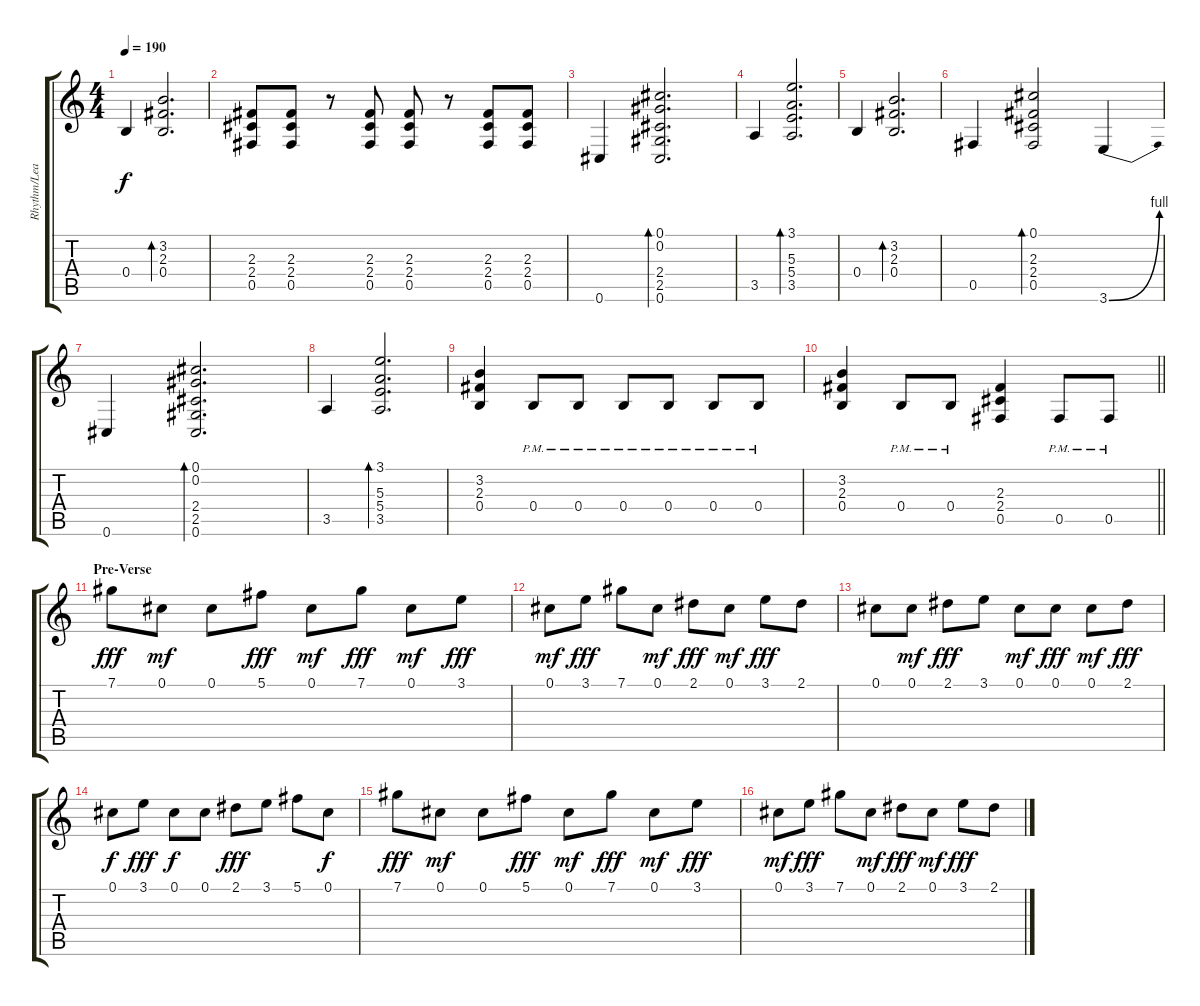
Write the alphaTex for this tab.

\track ("Rhythm/Lead Guitar" "Rhythm/Lea") {instrument distortionguitar}
\staff {score tabs}
\tuning (Db4 Ab3 E3 B2 Gb2 Db2) {hide}
\ts (4 4)
\tempo 190
\clef g2
\ks c
0.4.4{dy f} (3.2 2.3 0.4).2{d bd 480} |
(2.3 2.4 0.5).8 (2.3 2.4 0.5).8 r.8 (2.3 2.4 0.5).8 (2.3 2.4 0.5).8 r.8 (2.3 2.4 0.5).8 (2.3 2.4 0.5).8 |
0.6.4 (0.1 0.2 2.4 2.5 0.6).2{d bd 480} |
3.5.4 (3.1 5.3 5.4 3.5).2{d bd 480} |
0.4.4 (3.2 2.3 0.4).2{d bd 480} |
0.5.4 (0.1 2.3 2.4 0.5).2{bd 480} 3.6{be (bend 0 0 60 4)}.4 |
0.6.4 (0.1 0.2 2.4 2.5 0.6).2{d bd 480} |
3.5.4 (3.1 5.3 5.4 3.5).2{d bd 480} |
(3.2 2.3 0.4).4 0.4{pm}.8 0.4{pm}.8 0.4{pm}.8 0.4{pm}.8 0.4{pm}.8 0.4{pm}.8 |
\barLineRight lightlight
(3.2 2.3 0.4).4 0.4{pm}.8 0.4{pm}.8 (2.3 2.4 0.5).4 0.5{pm}.8 0.5{pm}.8 |
\section ("" "Pre-Verse")
7.1.8{dy fff} 0.1.8{dy mf} 0.1.8 5.1.8{dy fff} 0.1.8{dy mf} 7.1.8{dy fff} 0.1.8{dy mf} 3.1.8{dy fff} |
0.1.8{dy mf} 3.1.8{dy fff} 7.1.8 0.1.8{dy mf} 2.1.8{dy fff} 0.1.8{dy mf} 3.1.8{dy fff} 2.1.8 |
0.1.8 0.1.8{dy mf} 2.1.8{dy fff} 3.1.8 0.1.8{dy mf} 0.1.8{dy fff} 0.1.8{dy mf} 2.1.8{dy fff} |
0.1.8{dy f} 3.1.8{dy fff} 0.1.8{dy f} 0.1.8 2.1.8{dy fff} 3.1.8 5.1.8 0.1.8{dy f} |
7.1.8{dy fff} 0.1.8{dy mf} 0.1.8 5.1.8{dy fff} 0.1.8{dy mf} 7.1.8{dy fff} 0.1.8{dy mf} 3.1.8{dy fff} |
0.1.8{dy mf} 3.1.8{dy fff} 7.1.8 0.1.8{dy mf} 2.1.8{dy fff} 0.1.8{dy mf} 3.1.8{dy fff} 2.1.8
